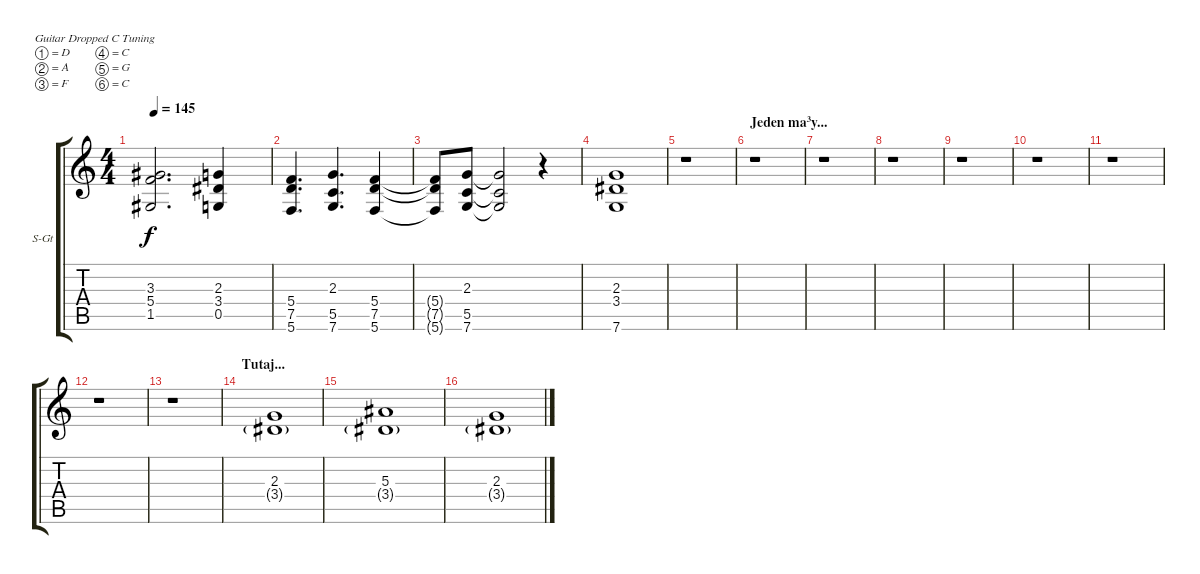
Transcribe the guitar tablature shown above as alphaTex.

\bracketExtendMode groupsimilarinstruments
\firstSystemTrackNameOrientation horizontal
\otherSystemsTrackNameOrientation horizontal
\track ("Chór 1" "S-Gt") {instrument choiraahs}
\staff {score tabs}
\tuning (D4 A3 F3 C3 G2 C2)
\displaytranspose 12
\ts (4 4)
\tempo 145
\clef g2
\ks c
(3.3 5.4 1.5).2{d dy f} (2.3 3.4 0.5).4 |
(5.4 7.5 5.6).4{d} (2.3 5.5 7.6).4{d} (5.4 7.5 5.6).4 |
(5.4{t} 7.5{t} 5.6{t}).8 (2.3 5.5 7.6).8 (2.3{t} 5.5{t} 7.6{t}).2 r.4 |
(2.3 3.4 7.6).1 |
r.1 |
\section ("" "Jeden ma³y...")
r.1 |
r.1 |
r.1 |
r.1 |
r.1 |
r.1 |
r.1 |
r.1 |
\section ("" "Tutaj...")
(2.3 3.4{g}).1 |
(5.3 3.4{g}).1 |
(2.3 3.4{g}).1
